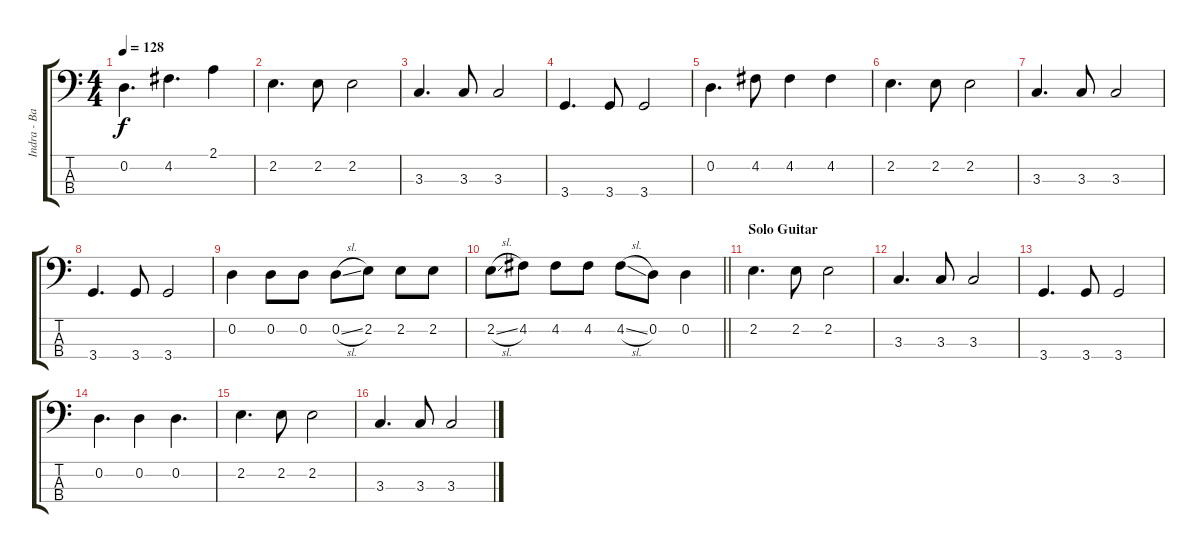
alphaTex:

\track ("Indra - Bass" "Indra - Ba") {instrument electricbassfinger}
\staff {score tabs}
\tuning (G2 D2 A1 E1) {hide}
\ts (4 4)
\tempo 128
\clef f4
\ks c
0.2.4{d dy f} 4.2.4{d} 2.1.4 |
2.2.4{d} 2.2.8 2.2.2 |
3.3.4{d} 3.3.8 3.3.2 |
3.4.4{d} 3.4.8 3.4.2 |
0.2.4{d} 4.2.8 4.2.4 4.2.4 |
2.2.4{d} 2.2.8 2.2.2 |
3.3.4{d} 3.3.8 3.3.2 |
3.4.4{d} 3.4.8 3.4.2 |
0.2.4 0.2.8 0.2.8 0.2{sl}.8 2.2.8 2.2.8 2.2.8 |
\barLineRight lightlight
2.2{sl}.8 4.2.8 4.2.8 4.2.8 4.2{sl}.8 0.2.8 0.2.4 |
\section ("" "Solo Guitar")
2.2.4{d} 2.2.8 2.2.2 |
3.3.4{d} 3.3.8 3.3.2 |
3.4.4{d} 3.4.8 3.4.2 |
0.2.4{d} 0.2.4 0.2.4{d} |
2.2.4{d} 2.2.8 2.2.2 |
3.3.4{d} 3.3.8 3.3.2
